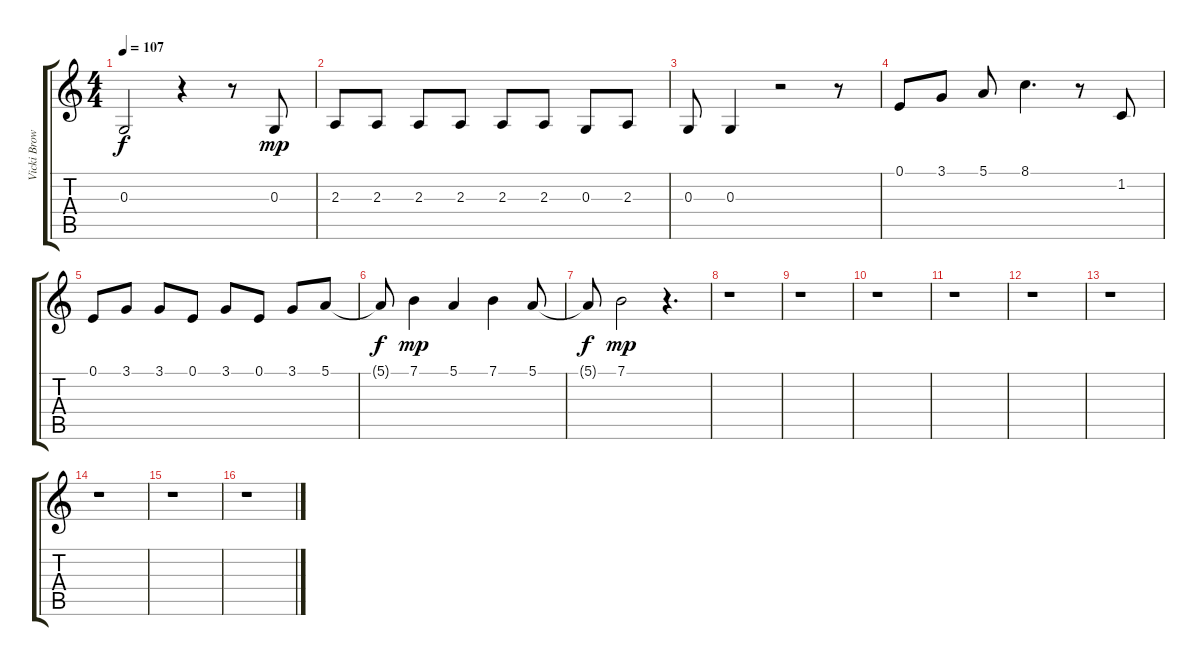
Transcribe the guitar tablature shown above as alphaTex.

\track ("Vicki Brown" "Vicki Brow") {instrument clarinet}
\staff {score tabs}
\tuning (E4 B3 G3 D3 A2 E2) {hide}
\ts (4 4)
\tempo 107
\clef g2
\ks c
0.3{t}.2{dy f} r.4 r.8 0.3.8{dy mp} |
2.3.8 2.3.8 2.3.8 2.3.8 2.3.8 2.3.8 0.3.8 2.3.8 |
0.3.8 0.3.4 r.2 r.8 |
0.1.8 3.1.8 5.1.8 8.1.4{d} r.8 1.2.8 |
0.1.8 3.1.8 3.1.8 0.1.8 3.1.8 0.1.8 3.1.8 5.1.8 |
5.1{t}.8{dy f} 7.1.4{dy mp} 5.1.4 7.1.4 5.1.8 |
5.1{t}.8{dy f} 7.1.2{dy mp} r.4{d} |
r.1 |
r.1 |
r.1 |
r.1 |
r.1 |
r.1 |
r.1 |
r.1 |
r.1
